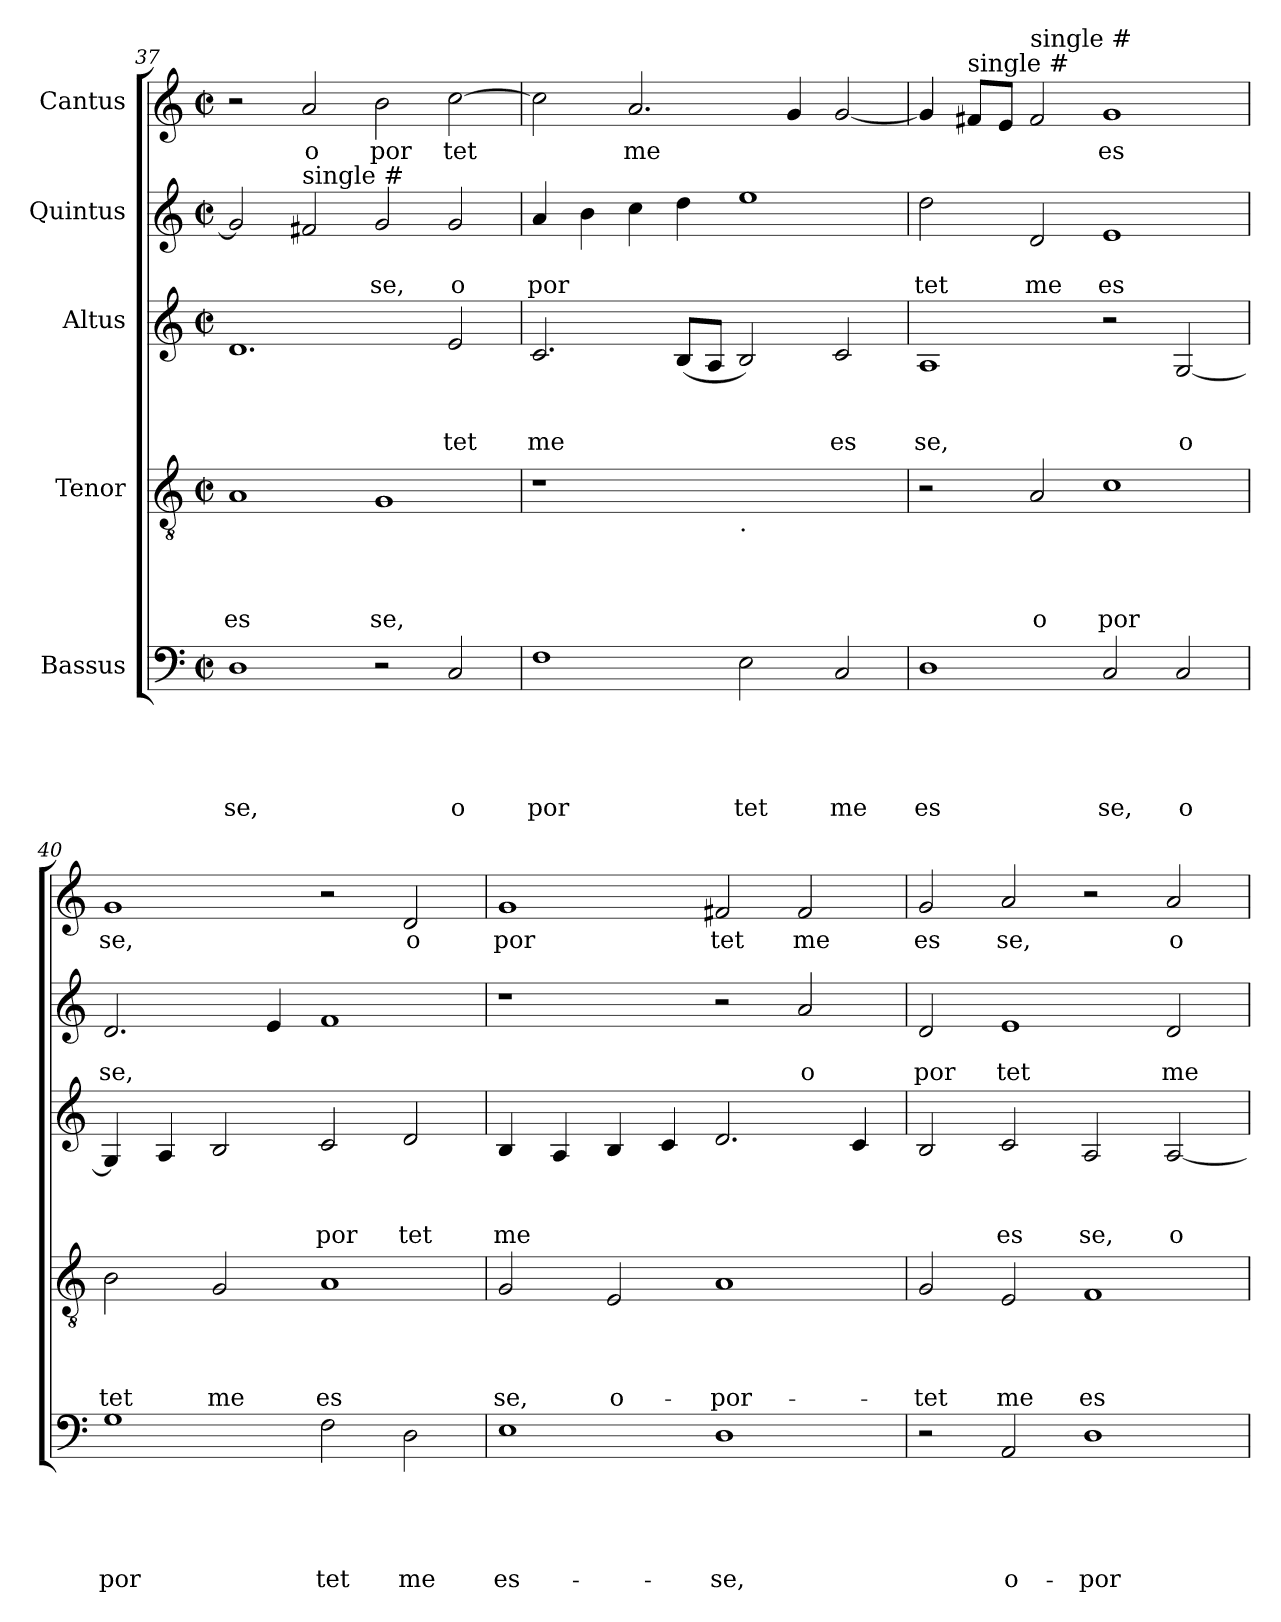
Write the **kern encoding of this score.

**kern	**text	**text	**text	**text	**text	**kern	**text	**text	**text	**text	**kern	**text	**text	**text	**kern	**text	**text	**kern	**text
*part5	*part5	*part5	*part5	*part5	*part5	*part4	*part4	*part4	*part4	*part4	*part3	*part3	*part3	*part3	*part2	*part2	*part2	*part1	*part1
*staff5	*staff5	*staff5	*staff5	*staff5	*staff5	*staff4	*staff4	*staff4	*staff4	*staff4	*staff3	*staff3	*staff3	*staff3	*staff2	*staff2	*staff2	*staff1	*staff1
*I"Bassus	*	*	*	*	*	*I"Tenor	*	*	*	*	*I"Altus	*	*	*	*I"Quintus	*	*	*I"Cantus	*
*clefF4	*	*	*	*	*	*clefGv2	*	*	*	*	*clefG2	*	*	*	*clefG2	*	*	*clefG2	*
*k[]	*	*	*	*	*	*k[]	*	*	*	*	*k[]	*	*	*	*k[]	*	*	*k[]	*
*C:	*	*	*	*	*	*C:	*	*	*	*	*C:	*	*	*	*C:	*	*	*C:	*
*M2/2	*	*	*	*	*	*M2/2	*	*	*	*	*M2/2	*	*	*	*M2/2	*	*	*M2/2	*
*met(c|)	*	*	*	*	*	*met(c|)	*	*	*	*	*met(c|)	*	*	*	*met(c|)	*	*	*met(c|)	*
=37	=37	=37	=37	=37	=37	=37	=37	=37	=37	=37	=37	=37	=37	=37	=37	=37	=37	=37	=37
!	!	!	!	!	!LO:LY:b	!	!	!	!	!LO:LY:b	!	!	!	!	!	!	!	!	!
1D	.	.	.	.	se,	1A	.	.	.	es	1.d	.	.	.	2g/]	.	.	2r	.
!	!	!	!	!	!	!	!	!	!	!	!	!	!	!	!LO:TX:a:t=single #	!	!	!	!
!	!	!	!	!	!	!	!	!	!	!	!	!	!	!	!	!	!	!	!LO:LY:b
.	.	.	.	.	.	.	.	.	.	.	.	.	.	.	2f#/	.	.	2a/	o
!	!	!	!	!	!	!	!	!	!	!LO:LY:b	!	!	!	!	!	!	!LO:LY:b	!	!LO:LY:b
2r	.	.	.	.	.	1G	.	.	.	se,	.	.	.	.	2g/	.	se,	2b\	por
!	!	!	!	!	!LO:LY:b	!	!	!	!	!	!	!	!	!LO:LY:b	!	!	!LO:LY:b	!	!LO:LY:b
2C/	.	.	.	.	o	.	.	.	.	.	2e/	.	.	tet	2g/	.	o	[>2cc\	tet
=38	=38	=38	=38	=38	=38	=38	=38	=38	=38	=38	=38	=38	=38	=38	=38	=38	=38	=38	=38
!	!	!	!	!	!LO:LY:b	!	!	!	!	!	!	!	!	!LO:LY:b	!	!	!LO:LY:b	!	!
1F	.	.	.	.	por	1r	.	.	.	.	2.c/	.	.	me	4a/	.	por	2cc\]	.
.	.	.	.	.	.	.	.	.	.	.	.	.	.	.	4b\	.	.	.	.
!	!	!	!	!	!	!	!	!	!	!	!	!	!	!	!	!	!	!	!LO:LY:b
.	.	.	.	.	.	.	.	.	.	.	.	.	.	.	4cc\	.	.	2.a/	me
.	.	.	.	.	.	.	.	.	.	.	(>8B/L	.	.	.	4dd\	.	.	.	.
.	.	.	.	.	.	.	.	.	.	.	8A/J	.	.	.	.	.	.	.	.
!	!	!	!	!	!	!LO:TX:b:t=.	!	!	!	!	!	!	!	!	!	!	!	!	!
!	!	!	!	!	!LO:LY:b	!	!	!	!	!	!	!	!	!	!	!	!	!	!
2E\	.	.	.	.	tet	1ryy	.	.	.	.	2B/)	.	.	.	1ee	.	.	.	.
.	.	.	.	.	.	.	.	.	.	.	.	.	.	.	.	.	.	4g/	.
!	!	!	!	!	!LO:LY:b	!	!	!	!	!	!	!	!	!LO:LY:b	!	!	!	!	!
2C/	.	.	.	.	me	.	.	.	.	.	2c/	.	.	es	.	.	.	[<2g/	.
=39	=39	=39	=39	=39	=39	=39	=39	=39	=39	=39	=39	=39	=39	=39	=39	=39	=39	=39	=39
!	!	!	!	!	!LO:LY:b	!	!	!	!	!	!	!	!	!LO:LY:b	!	!	!LO:LY:b	!	!
1D	.	.	.	.	es	2r	.	.	.	.	1A	.	.	se,	2dd\	.	tet	4g/]	.
!	!	!	!	!	!	!	!	!	!	!	!	!	!	!	!	!	!	!LO:TX:a:t=single #	!
.	.	.	.	.	.	.	.	.	.	.	.	.	.	.	.	.	.	8f#/L	.
.	.	.	.	.	.	.	.	.	.	.	.	.	.	.	.	.	.	8e/J	.
!	!	!	!	!	!	!	!	!	!	!	!	!	!	!	!	!	!	!LO:TX:a:t=single #	!
!	!	!	!	!	!	!	!	!	!	!LO:LY:b	!	!	!	!	!	!	!LO:LY:b	!	!
.	.	.	.	.	.	2A/	.	.	.	o	.	.	.	.	2d/	.	me	2f#/	.
!	!	!	!	!	!LO:LY:b	!	!	!	!	!LO:LY:b	!	!	!	!	!	!	!LO:LY:b	!	!LO:LY:b
2C/	.	.	.	.	se,	1c	.	.	.	por	2r	.	.	.	1e	.	es	1g	es
!	!	!	!	!	!LO:LY:b	!	!	!	!	!	!	!	!	!LO:LY:b	!	!	!	!	!
2C/	.	.	.	.	o	.	.	.	.	.	[<2G/	.	.	o	.	.	.	.	.
=40	=40	=40	=40	=40	=40	=40	=40	=40	=40	=40	=40	=40	=40	=40	=40	=40	=40	=40	=40
!	!	!	!	!	!LO:LY:b	!	!	!	!	!LO:LY:b	!	!	!	!	!	!	!LO:LY:b	!	!LO:LY:b
1G	.	.	.	.	por	2B\	.	.	.	tet	4G/]	.	.	.	2.d/	.	se,	1g	se,
.	.	.	.	.	.	.	.	.	.	.	4A/	.	.	.	.	.	.	.	.
!	!	!	!	!	!	!	!	!	!	!LO:LY:b	!	!	!	!	!	!	!	!	!
.	.	.	.	.	.	2G/	.	.	.	me	2B/	.	.	.	.	.	.	.	.
.	.	.	.	.	.	.	.	.	.	.	.	.	.	.	4e/	.	.	.	.
!	!	!	!	!	!LO:LY:b	!	!	!	!	!LO:LY:b	!	!	!	!LO:LY:b	!	!	!	!	!
2F\	.	.	.	.	tet	1A	.	.	.	es	2c/	.	.	por	1f	.	.	2r	.
!	!	!	!	!	!LO:LY:b	!	!	!	!	!	!	!	!	!LO:LY:b	!	!	!	!	!LO:LY:b
2D\	.	.	.	.	me	.	.	.	.	.	2d/	.	.	tet	.	.	.	2d/	o
!!LO:PB:g=z
=41	=41	=41	=41	=41	=41	=41	=41	=41	=41	=41	=41	=41	=41	=41	=41	=41	=41	=41	=41
!	!	!	!	!	!LO:LY:b	!	!	!	!	!LO:LY:b	!	!	!	!LO:LY:b	!	!	!	!	!LO:LY:b
1E	.	.	.	.	es-	2G/	.	.	.	se,	4B/	.	.	me	1r	.	.	1g	por
.	.	.	.	.	.	.	.	.	.	.	4A/	.	.	.	.	.	.	.	.
!	!	!	!	!	!	!	!	!	!	!LO:LY:b	!	!	!	!	!	!	!	!	!
.	.	.	.	.	.	2E/	.	.	.	o-	4B/	.	.	.	.	.	.	.	.
.	.	.	.	.	.	.	.	.	.	.	4c/	.	.	.	.	.	.	.	.
!	!	!	!	!	!LO:LY:b	!	!	!	!	!LO:LY:b	!	!	!	!	!	!	!	!	!LO:LY:b
1D	.	.	.	.	-se,	1A	.	.	.	-por-	2.d/	.	.	.	2r	.	.	2f#X/	tet
!	!	!	!	!	!	!	!	!	!	!	!	!	!	!	!	!	!LO:LY:b	!	!LO:LY:b
.	.	.	.	.	.	.	.	.	.	.	.	.	.	.	2a/	.	o	2f#/	me
.	.	.	.	.	.	.	.	.	.	.	4c/	.	.	.	.	.	.	.	.
=42	=42	=42	=42	=42	=42	=42	=42	=42	=42	=42	=42	=42	=42	=42	=42	=42	=42	=42	=42
!	!	!	!	!	!	!	!	!	!	!LO:LY:b	!	!	!	!	!	!	!LO:LY:b	!	!LO:LY:b
2r	.	.	.	.	.	2G/	.	.	.	-tet	2B/	.	.	.	2d/	.	por	2g/	es
!	!	!	!	!	!LO:LY:b	!	!	!	!	!LO:LY:b	!	!	!	!LO:LY:b	!	!	!LO:LY:b	!	!LO:LY:b
2AA/	.	.	.	.	o-	2E/	.	.	.	me	2c/	.	.	es	1e	.	tet	2a/	se,
!	!	!	!	!	!LO:LY:b	!	!	!	!	!LO:LY:b	!	!	!	!LO:LY:b	!	!	!	!	!
1D	.	.	.	.	-por-	1F	.	.	.	es-	2A/	.	.	se,	.	.	.	2r	.
!	!	!	!	!	!	!	!	!	!	!	!	!	!	!LO:LY:b	!	!	!LO:LY:b	!	!LO:LY:b
.	.	.	.	.	.	.	.	.	.	.	[<2A/	.	.	o	2d/	.	me	2a/	o
=	=	=	=	=	=	=	=	=	=	=	=	=	=	=	=	=	=	=	=
*-	*-	*-	*-	*-	*-	*-	*-	*-	*-	*-	*-	*-	*-	*-	*-	*-	*-	*-	*-
